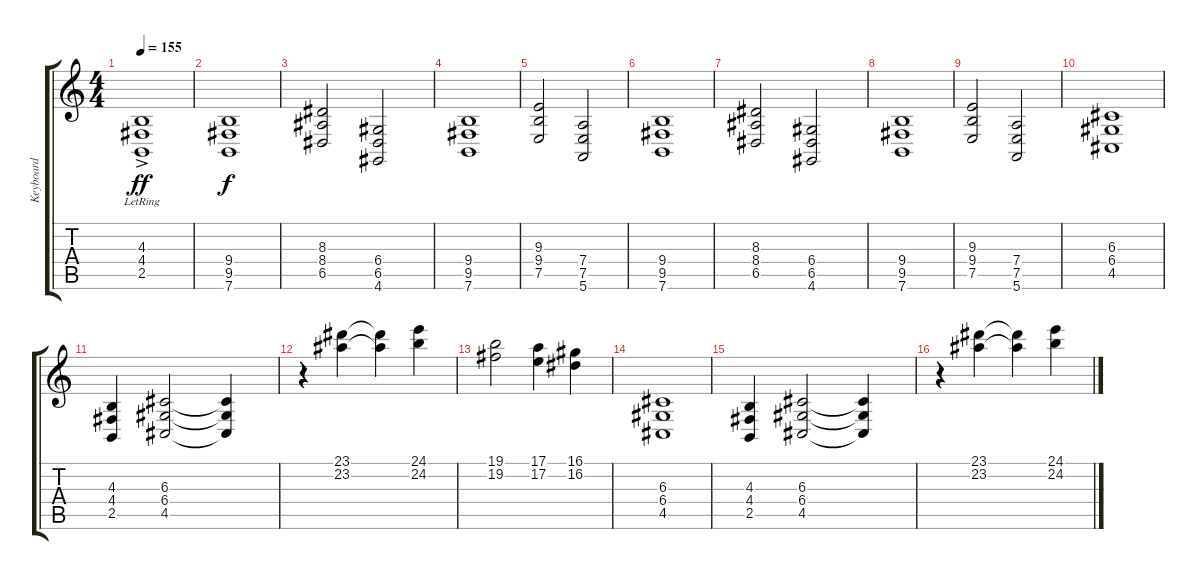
\track ("Keyboard" "Keyboard") {instrument pad6metallic}
\staff {score tabs}
\tuning (E4 B3 G3 D3 A2 E2) {hide}
\ts (4 4)
\tempo 155
\clef g2
\ks c
(4.3{ac lr} 4.4{ac lr} 2.5{ac lr}).1{dy ff} |
(9.4 9.5 7.6).1{dy f} |
(8.3 8.4 6.5).2 (6.4 6.5 4.6).2 |
(9.4 9.5 7.6).1 |
(9.3 9.4 7.5).2 (7.4 7.5 5.6).2 |
(9.4 9.5 7.6).1 |
(8.3 8.4 6.5).2 (6.4 6.5 4.6).2 |
(9.4 9.5 7.6).1 |
(9.3 9.4 7.5).2 (7.4 7.5 5.6).2 |
(6.3 6.4 4.5).1{instrument rockorgan} |
(4.3 4.4 2.5).4 (6.3 6.4 4.5).2 (6.3{t} 6.4{t} 4.5{t}).4 |
r.4 (23.1 23.2).4 (23.1{t} 23.2{t}).4 (24.1 24.2).4 |
(19.1 19.2).2 (17.1 17.2).4 (16.1 16.2).4 |
(6.3 6.4 4.5).1 |
(4.3 4.4 2.5).4 (6.3 6.4 4.5).2 (6.3{t} 6.4{t} 4.5{t}).4 |
r.4 (23.1 23.2).4 (23.1{t} 23.2{t}).4 (24.1 24.2).4
